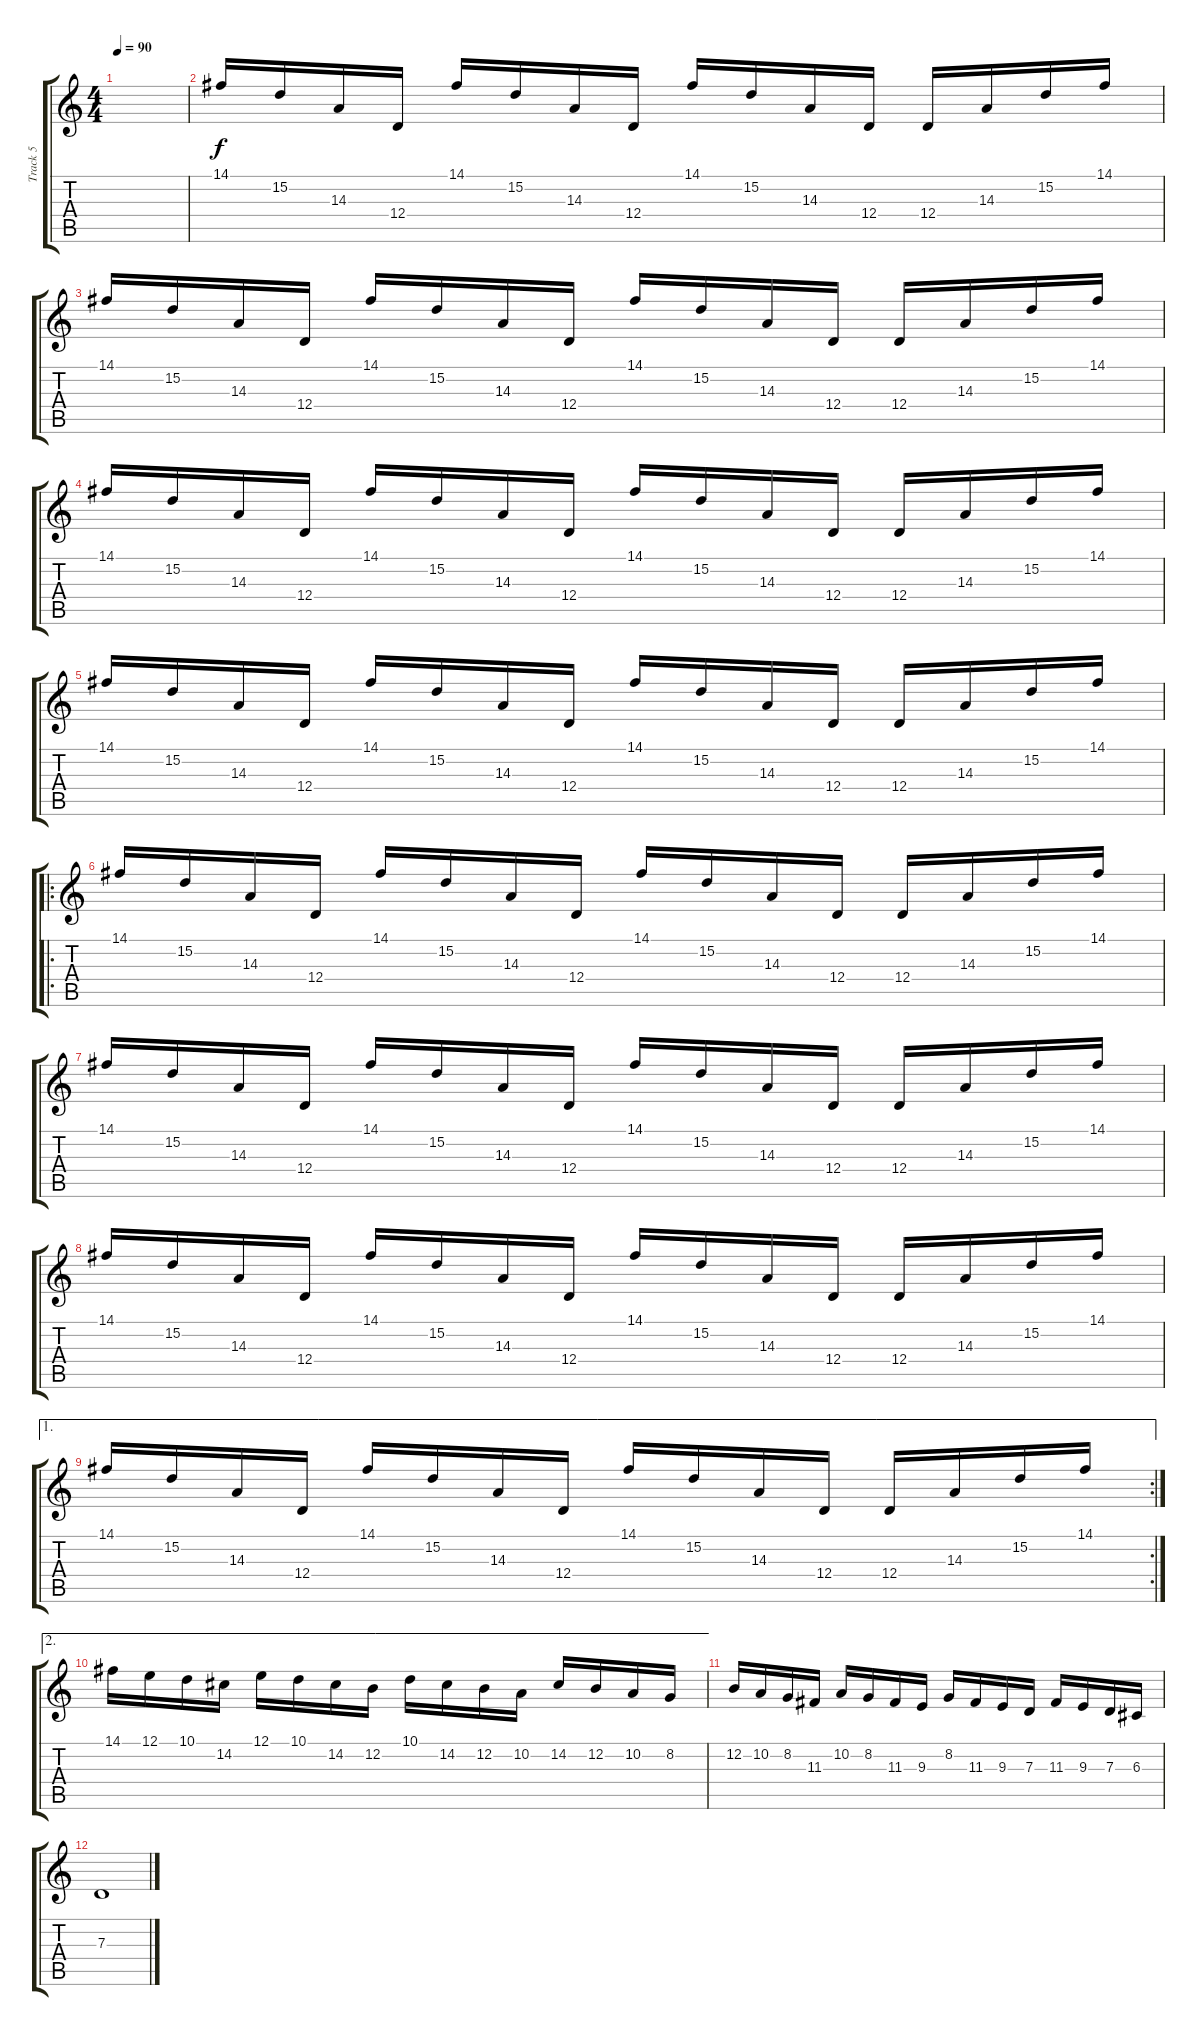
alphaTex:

\track ("Track 5" "Track 5") {instrument lead3calliope}
\staff {score tabs}
\tuning (E4 B3 G3 D3 A2 E2) {hide}
\ts (4 4)
\tempo 90
\clef g2
\ks c
|
14.1.16 15.2.16 14.3.16 12.4.16 14.1.16 15.2.16 14.3.16 12.4.16 14.1.16 15.2.16 14.3.16 12.4.16 12.4.16 14.3.16 15.2.16 14.1.16 |
14.1.16 15.2.16 14.3.16 12.4.16 14.1.16 15.2.16 14.3.16 12.4.16 14.1.16 15.2.16 14.3.16 12.4.16 12.4.16 14.3.16 15.2.16 14.1.16 |
14.1.16 15.2.16 14.3.16 12.4.16 14.1.16 15.2.16 14.3.16 12.4.16 14.1.16 15.2.16 14.3.16 12.4.16 12.4.16 14.3.16 15.2.16 14.1.16 |
14.1.16 15.2.16 14.3.16 12.4.16 14.1.16 15.2.16 14.3.16 12.4.16 14.1.16 15.2.16 14.3.16 12.4.16 12.4.16 14.3.16 15.2.16 14.1.16 |
\ro
14.1.16{balance 2} 15.2.16 14.3.16 12.4.16 14.1.16{balance 6} 15.2.16 14.3.16 12.4.16 14.1.16{balance 10} 15.2.16 14.3.16 12.4.16 12.4.16{balance 14} 14.3.16 15.2.16 14.1.16 |
14.1.16{balance 10} 15.2.16 14.3.16 12.4.16 14.1.16{balance 6} 15.2.16 14.3.16 12.4.16{balance 2} 14.1.16 15.2.16 14.3.16 12.4.16 12.4.16{balance 6} 14.3.16 15.2.16 14.1.16 |
14.1.16{balance 10} 15.2.16 14.3.16 12.4.16 14.1.16{balance 14} 15.2.16 14.3.16 12.4.16 14.1.16{balance 10} 15.2.16 14.3.16 12.4.16 12.4.16{balance 6} 14.3.16 15.2.16 14.1.16 |
\ae 1
\rc 2
14.1.16{balance 2} 15.2.16 14.3.16 12.4.16 14.1.16{balance 6} 15.2.16 14.3.16 12.4.16 14.1.16{balance 10} 15.2.16 14.3.16 12.4.16 12.4.16{balance 14} 14.3.16 15.2.16 14.1.16 |
\ae 2
14.1.16{balance 0} 12.1.16 10.1.16 14.2.16 12.1.16{balance 2} 10.1.16 14.2.16 12.2.16 10.1.16{balance 4} 14.2.16 12.2.16 10.2.16 14.2.16{balance 6} 12.2.16 10.2.16 8.2.16 |
12.2.16{balance 10} 10.2.16 8.2.16 11.3.16 10.2.16{balance 12} 8.2.16 11.3.16 9.3.16 8.2.16{balance 14} 11.3.16 9.3.16 7.3.16 11.3.16{balance 16} 9.3.16 7.3.16 6.3.16 |
7.3.1{balance 8}
